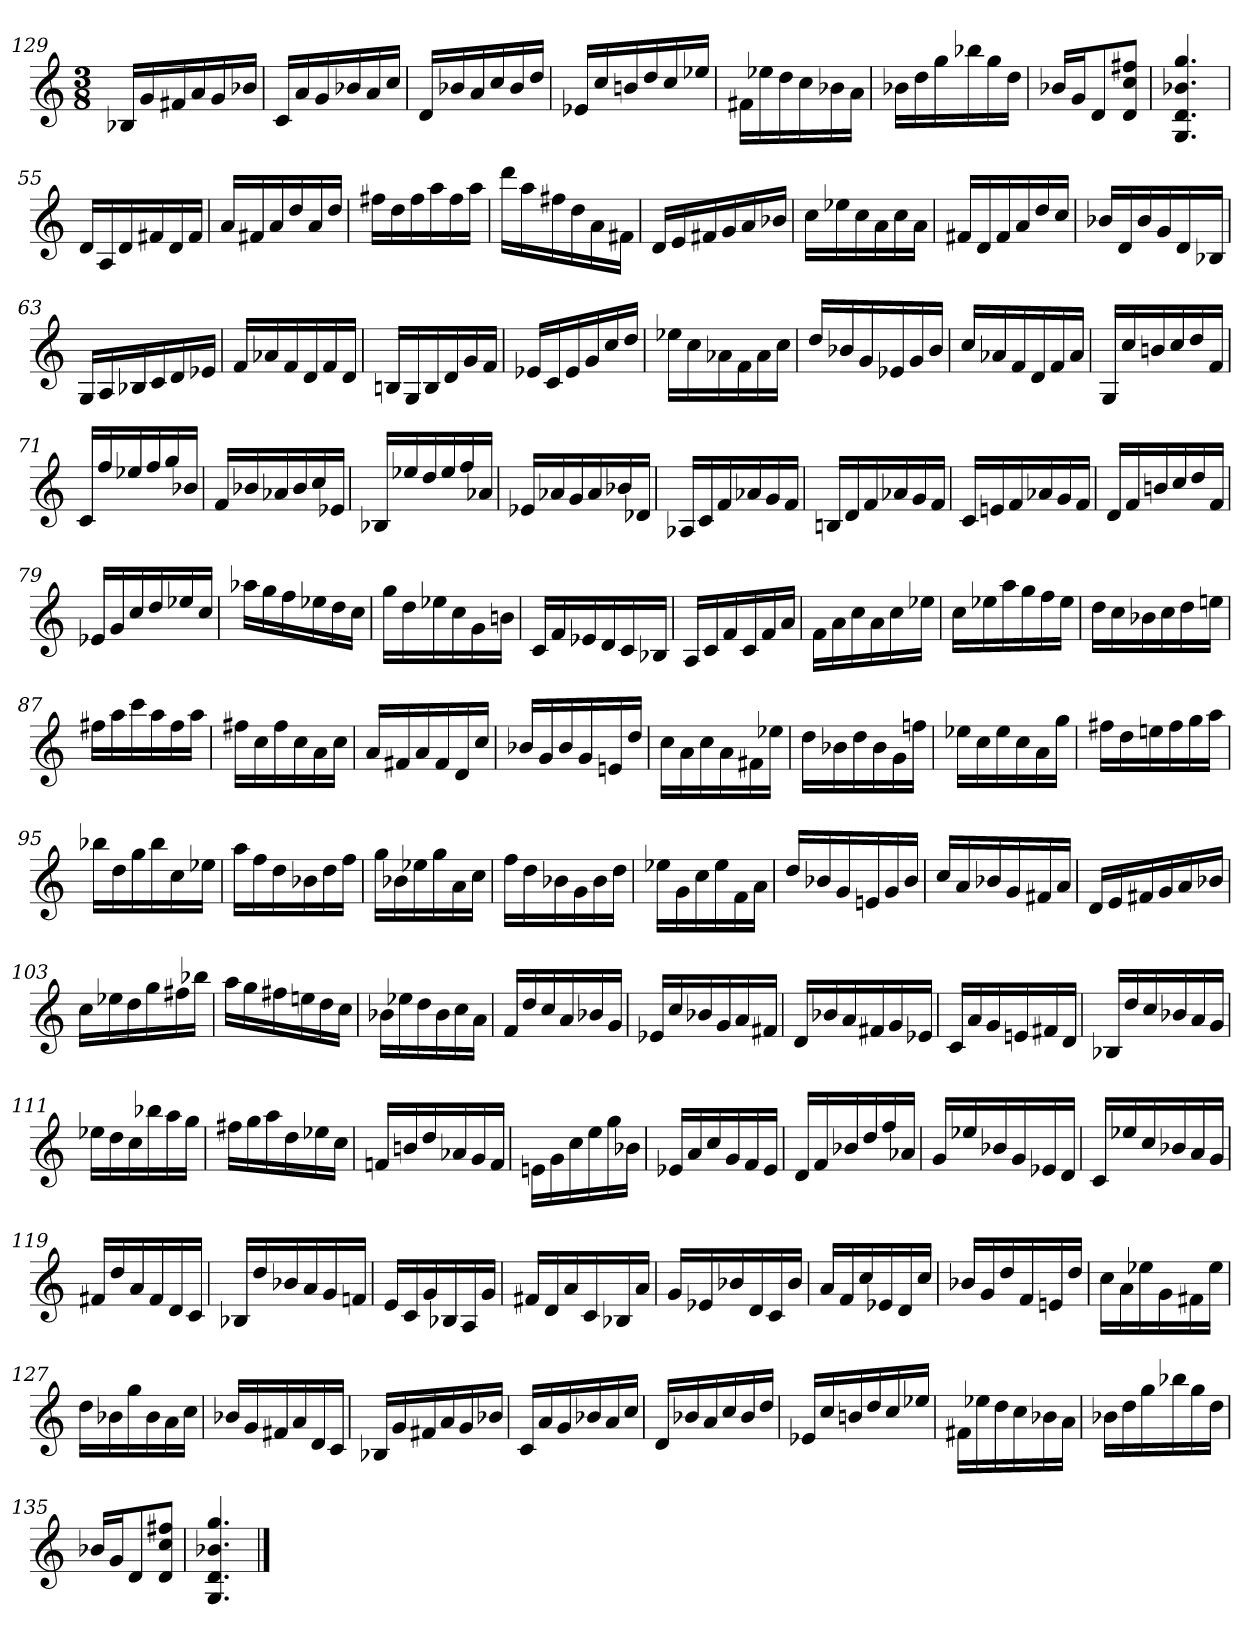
**kern
*part1
*staff1
*M3/8
=129
16B-XLL
16g
16f#X
16a
16g
16b-XJJ
=130
16cLL
16a
16g
16b-X
16a
16ccJJ
=131
16dLL
16b-X
16a
16cc
16b-
16ddJJ
=132
16e-XLL
16cc
16bn
16dd
16cc
16ee-XJJ
=133
16f#XLL
16ee-X
16dd
16cc
16b-X
16aJJ
=134
16b-XLL
16dd
16gg
16bb-X
16gg
16ddJJ
=135
16b-XLL
16gJ
8d
8d 8cc 8ff#XJ
=136
4.G 4.d 4.b-X 4.gg
=55
16dLL
16A
16d
16f#X
16d
16f#JJ
=56
16aLL
16f#X
16a
16dd
16a
16ddJJ
=57
16ff#XLL
16dd
16ff#
16aa
16ff#
16aaJJ
=58
16dddLL
16aa
16ff#X
16dd
16a
16f#XJJ
=59
16dLL
16e
16f#X
16g
16a
16b-XJJ
=60
16ccLL
16ee-X
16cc
16a
16cc
16aJJ
=61
16f#XLL
16d
16f#
16a
16dd
16ccJJ
=62
16b-XLL
16d
16b-
16g
16d
16B-XJJ
=63
16GLL
16A
16B-X
16c
16d
16e-XJJ
=64
16fLL
16a-X
16f
16d
16f
16dJJ
=65
16BnLL
16G
16B
16d
16g
16fJJ
=66
16e-XLL
16c
16e-
16g
16cc
16ddJJ
=67
16ee-XLL
16cc
16a-X
16f
16a-
16ccJJ
=68
16ddLL
16b-X
16g
16e-X
16g
16b-JJ
=69
16ccLL
16a-X
16f
16d
16f
16a-JJ
=70
16GLL
16cc
16bn
16cc
16dd
16fJJ
=71
16cLL
16ff
16ee-X
16ff
16gg
16b-XJJ
=72
16fLL
16b-X
16a-X
16b-
16cc
16e-XJJ
=73
16B-XLL
16ee-X
16dd
16ee-
16ff
16a-XJJ
=74
16e-XLL
16a-X
16g
16a-
16b-X
16d-XJJ
=75
16A-XLL
16c
16f
16a-X
16g
16fJJ
=76
16BnLL
16d
16f
16a-X
16g
16fJJ
=77
16cLL
16en
16f
16a-X
16g
16fJJ
=78
16dLL
16f
16bn
16cc
16dd
16fJJ
=79
16e-XLL
16g
16cc
16dd
16ee-X
16ccJJ
=80
16aa-XLL
16gg
16ff
16ee-X
16dd
16ccJJ
=81
16ggLL
16dd
16ee-X
16cc
16g
16bnJJ
=82
16cLL
16f
16e-X
16d
16c
16B-XJJ
=83
16ALL
16c
16f
16c
16f
16aJJ
=84
16fLL
16a
16cc
16a
16cc
16ee-XJJ
=85
16ccLL
16ee-X
16aa
16gg
16ff
16ee-JJ
=86
16ddLL
16cc
16b-X
16cc
16dd
16eenJJ
=87
16ff#XLL
16aa
16ccc
16aa
16ff#
16aaJJ
=88
16ff#XLL
16cc
16ff#
16cc
16a
16ccJJ
=89
16aLL
16f#X
16a
16f#
16d
16ccJJ
=90
16b-XLL
16g
16b-
16g
16en
16ddJJ
=91
16ccLL
16a
16cc
16a
16f#X
16ee-XJJ
=92
16ddLL
16b-X
16dd
16b-
16g
16ffnJJ
=93
16ee-XLL
16cc
16ee-
16cc
16a
16ggJJ
=94
16ff#XLL
16dd
16een
16ff#
16gg
16aaJJ
=95
16bb-XLL
16dd
16gg
16bb-
16cc
16ee-XJJ
=96
16aaLL
16ff
16dd
16b-X
16dd
16ffJJ
=97
16ggLL
16b-X
16ee-X
16gg
16a
16ccJJ
=98
16ffLL
16dd
16b-X
16g
16b-
16ddJJ
=99
16ee-XLL
16g
16cc
16ee-
16f
16aJJ
=100
16ddLL
16b-X
16g
16en
16g
16b-JJ
=101
16ccLL
16a
16b-X
16g
16f#X
16aJJ
=102
16dLL
16e
16f#X
16g
16a
16b-XJJ
=103
16ccLL
16ee-X
16dd
16gg
16ff#X
16bb-XJJ
=104
16aaLL
16gg
16ff#X
16een
16dd
16ccJJ
=105
16b-XLL
16ee-X
16dd
16b-
16cc
16aJJ
=106
16fLL
16dd
16cc
16a
16b-X
16gJJ
=107
16e-XLL
16cc
16b-X
16g
16a
16f#XJJ
=108
16dLL
16b-X
16a
16f#X
16g
16e-XJJ
=109
16cLL
16a
16g
16en
16f#X
16dJJ
=110
16B-XLL
16dd
16cc
16b-X
16a
16gJJ
=111
16ee-XLL
16dd
16cc
16bb-X
16aa
16ggJJ
=112
16ff#XLL
16gg
16aa
16dd
16ee-X
16ccJJ
=113
16fnLL
16bn
16dd
16a-X
16g
16fJJ
=114
16enLL
16g
16cc
16ee
16gg
16b-XJJ
=115
16e-XLL
16a
16cc
16g
16f
16e-JJ
=116
16dLL
16f
16b-X
16dd
16ff
16a-XJJ
=117
16gLL
16ee-X
16b-X
16g
16e-X
16dJJ
=118
16cLL
16ee-X
16cc
16b-X
16a
16gJJ
=119
16f#XLL
16dd
16a
16f#
16d
16cJJ
=120
16B-XLL
16dd
16b-X
16a
16g
16fnJJ
=121
16eLL
16c
16g
16B-X
16A
16gJJ
=122
16f#XLL
16d
16a
16c
16B-X
16aJJ
=123
16gLL
16e-X
16b-X
16d
16c
16b-JJ
=124
16aLL
16f
16cc
16e-X
16d
16ccJJ
=125
16b-XLL
16g
16dd
16f
16en
16ddJJ
=126
16ccLL
16a
16ee-X
16g
16f#X
16ee-JJ
=127
16ddLL
16b-X
16gg
16b-
16a
16ccJJ
=128
16b-XLL
16g
16f#X
16a
16d
16cJJ
=129
16B-XLL
16g
16f#X
16a
16g
16b-XJJ
=130
16cLL
16a
16g
16b-X
16a
16ccJJ
=131
16dLL
16b-X
16a
16cc
16b-
16ddJJ
=132
16e-XLL
16cc
16bn
16dd
16cc
16ee-XJJ
=133
16f#XLL
16ee-X
16dd
16cc
16b-X
16aJJ
=134
16b-XLL
16dd
16gg
16bb-X
16gg
16ddJJ
=135
16b-XLL
16gJ
8d
8d 8cc 8ff#XJ
=136
4.G 4.d 4.b-X 4.gg
==
*-
